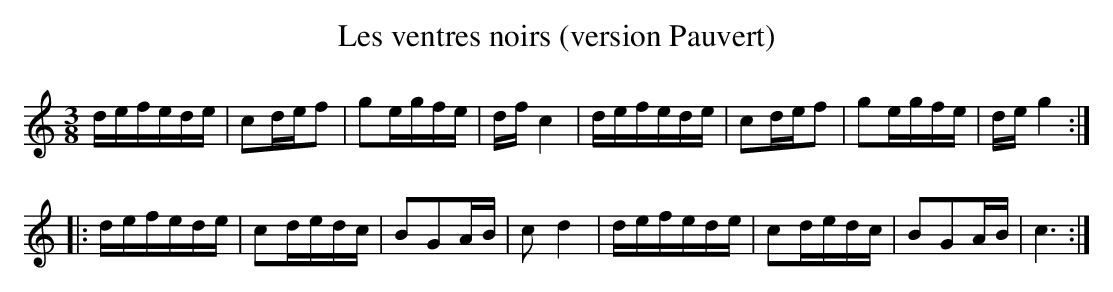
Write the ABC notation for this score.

X:1
T:Les ventres noirs (version Pauvert)
M:3/8
L:1/16
K:C
defede|c2def2|g2egfe|dfc4|\
defede|c2def2|g2egfe|deg4:|
|:defede|c2dedc|B2G2AB|c2d4|\
defede|c2dedc|B2G2AB|c6:|
